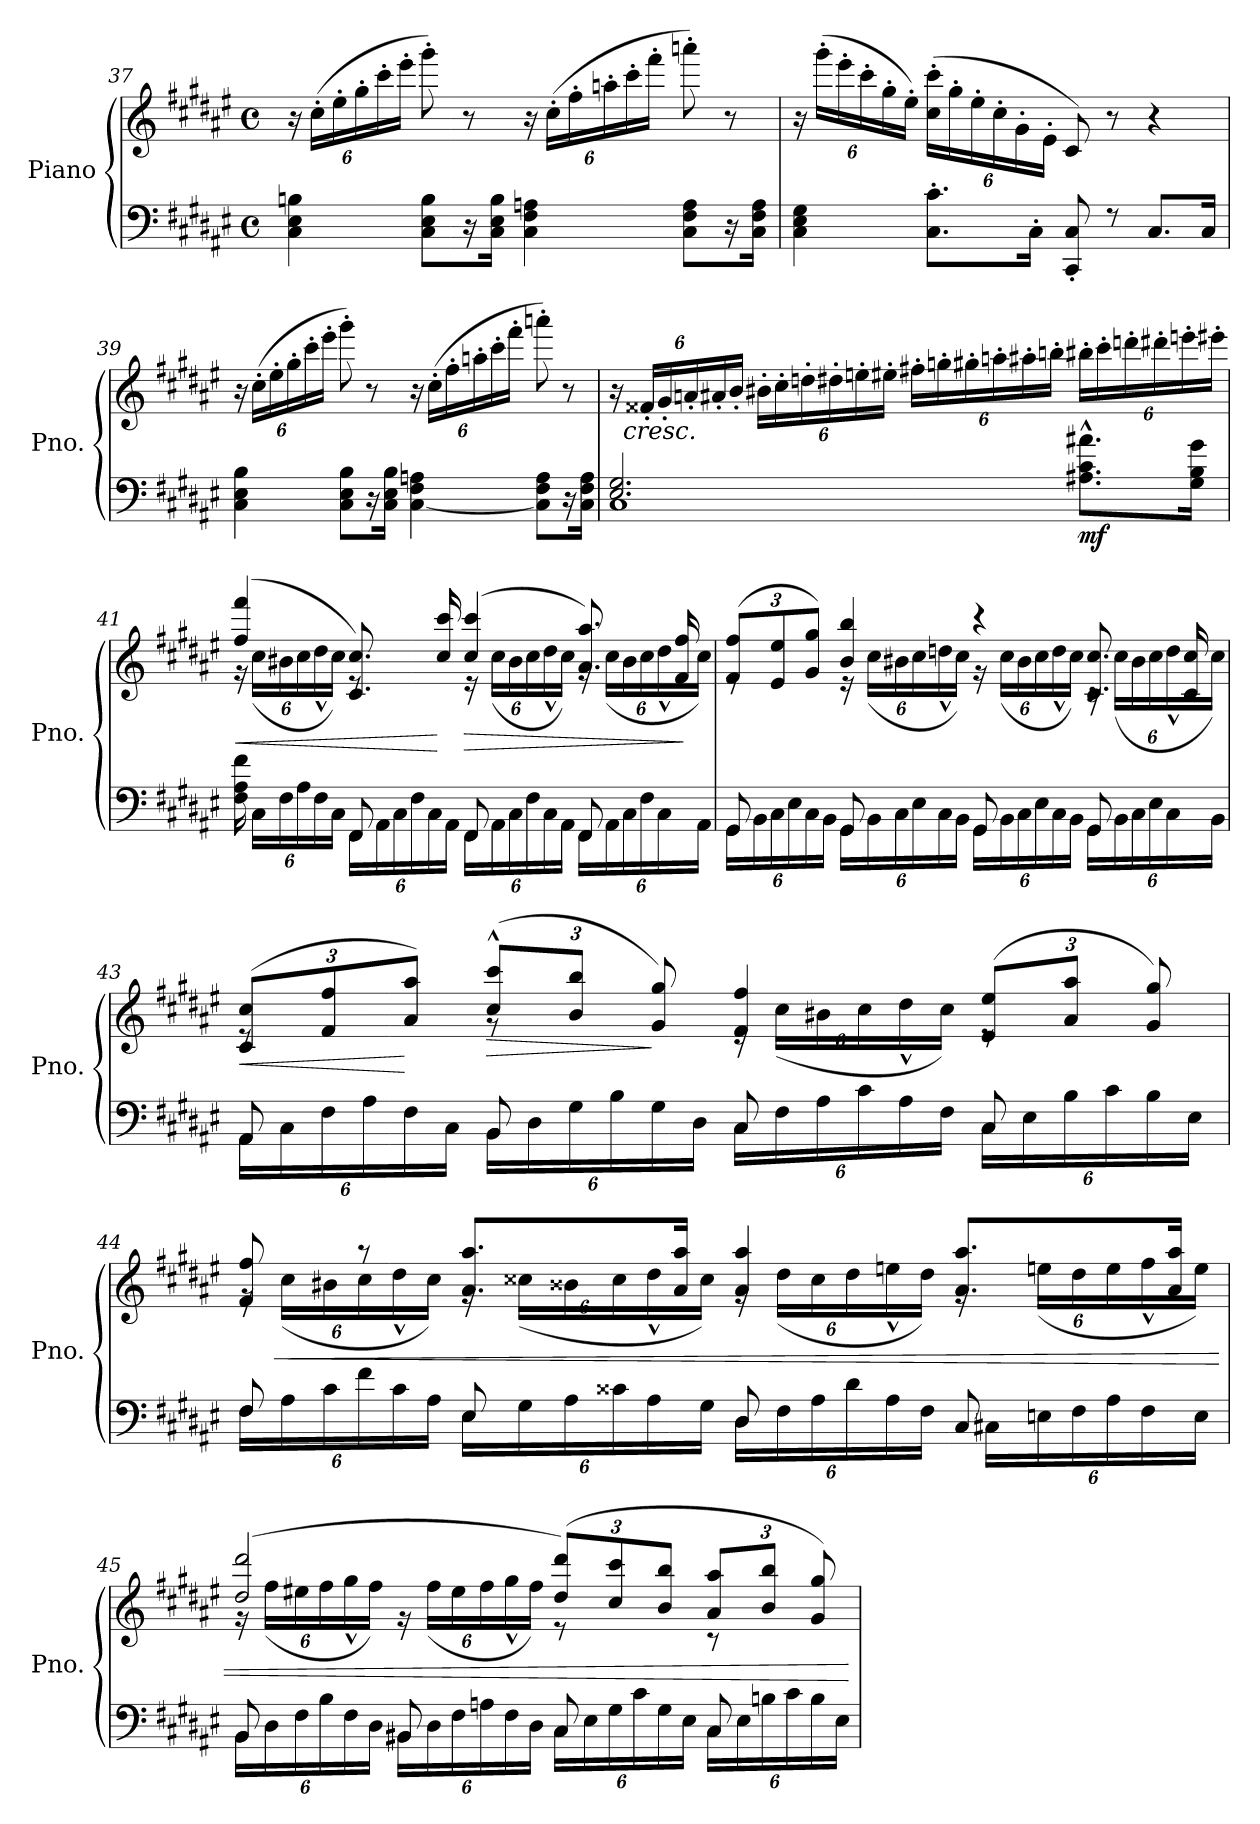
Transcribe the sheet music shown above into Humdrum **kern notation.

**kern	**kern	**dynam
*part1	*part1	*part1
*staff2	*staff1	*staff1/2
*I"Piano	*	*
*I'Pno.	*	*
*clefF4	*clefG2	*
*k[f#c#g#d#a#e#]	*k[f#c#g#d#a#e#]	*
*M4/4	*M4/4	*
*met(c)	*met(c)	*
*	*Xbrackettup	*
=37	=37	=37
4C#\ 4E#\ 4Bn\	24r	.
.	(24cc#'\LL	.
.	24ee#'\	.
.	24gg#'\	.
.	24ccc#'\	.
.	24eee#'\JJ	.
8C#\ 8E#\ 8B\L	8ggg#'\)	.
16r	8r	.
16C#\ 16E#\ 16B\Jk	.	.
4C#\ 4F#\ 4An\	24r	.
.	(24cc#'\LL	.
.	24ff#'\	.
.	24aan'\	.
.	24ccc#'\	.
.	24fff#'\JJ	.
8C#\ 8F#\ 8A\L	8aaan'\)	.
16r	8r	.
16C#\ 16F#\ 16A\Jk	.	.
!!LO:LB:g=z
=38	=38	=38
4C#\ 4E#\ 4G#\	24r	.
.	(24ggg#'\LL	.
.	24eee#'\	.
.	24ccc#'\	.
.	24gg#'\	.
.	24ee#'\JJ)	.
8.C#\' 8.c#\'L	(24cc#\' 24ccc#\'LL	.
.	24gg#'\	.
.	24ee#'\	.
.	24cc#'\	.
.	24g#'\	.
16C#'\Jk	.	.
.	24e#'\JJ	.
8CC#/' 8C#/'	8c#/)	.
8rF	8r	.
8.C#/L	4r	.
16C#/Jk	.	.
=39	=39	=39
4C#\ 4E#\ 4B\	24r	.
.	(24cc#'\LL	.
.	24ee#'\	.
.	24gg#'\	.
.	24ccc#'\	.
.	24eee#'\JJ	.
8C#\ 8E#\ 8B\L	8ggg#'\)	.
16r	8r	.
16C#\ 16E#\ 16B\Jk	.	.
[4C#\ 4F#\ 4An\	24r	.
.	(24cc#'\LL	.
.	24ff#'\	.
.	24aan'\	.
.	24ccc#'\	.
.	24fff#'\JJ	.
8C#\] 8F#\ 8A\L	8aaan'\)	.
16r	8r	.
16C#\ 16F#\ 16A\Jk	.	.
!!LO:LB:g=z
=40	=40	=40
*^	*	*
2.E#/ 2.G#/	1C#	24r	.
!	!	!	!LO:HP:b
.	.	24f##X'/LL	<
.	.	24g#'/	.
.	.	24an'/	.
.	.	24a#X'/	.
.	.	24b'/JJ	.
.	.	24b#X'\LL	.
.	.	24cc#'\	.
.	.	24ddn'\	.
.	.	24dd#X'\	.
.	.	24een'\	.
.	.	24ee#X'\JJ	.
.	.	24ff#X'\LL	.
.	.	24ggn'\	.
.	.	24gg#X'\	.
.	.	24aan'\	.
.	.	24aa#X'\	.
.	.	24bbn'\JJ	.
!	!	!	!LO:DY:b=2
8.A#X\^^ 8.c#\^^ 8.a#X\^^L	.	24bb#X'\LL	mf
.	.	24ccc#'\	.
.	.	24dddn'\	.
.	.	24ddd#X'\	.
.	.	24eeen'\	.
16G#\ 16B\ 16g#\Jk	.	.	.
.	.	24eee#X'\JJ	.
*v	*v	*	*
.	.	[
!!LO:LB:g=z
=41	=41	=41
*Xbrackettup	*	*
*^	*	*
!	!	!	!LO:HP:b
*	*	*^	*
24F#\ 24A#\ 24f#\	4ryy	(4ff#/ 4fff#/	24r	<
24C#\LL	.	.	(24cc#\LL	.
24F#\	.	.	24b#X\	.
24A#\	.	.	24cc#\	.
24F#\	.	.	24dd#^^\	.
24C#\JJ	.	.	24cc#\JJ)	.
8FF#/	24FF#\LL	(8.c#/ 8.cc#/)	8re	.
.	24AA#\	.	.	.
.	24C#\	.	.	.
8ryy	24F#\	.	8ryy	.
.	24C#\	.	.	.
.	.	16cc#/ 16ccc#/	.	[
.	24AA#\JJ	.	.	.
!	!	!	!	!LO:HP:b
8FF#/	24FF#\LL	(4cc#/ 4ccc#/	24r	>
.	24AA#\	.	(24cc#\LL	.
.	24C#\	.	24b#\	.
8ryy	24F#\	.	24cc#\	.
.	24C#\	.	24dd#^^\	.
.	24AA#\JJ	.	24cc#\JJ)	.
8FF#/	24FF#\LL	8.a#/ 8.aa#/)	24rg	.
.	24AA#\	.	(24cc#\LL	.
.	24C#\	.	24b#\	.
8ryy	24F#\	.	24cc#\	.
.	24C#\	.	24dd#^^\	.
.	.	16f#/ 16ff#/	.	.
.	24AA#\JJ	.	24cc#\JJ)	]
=42	=42	=42	=42	=42
8GG#/	24GG#\LL	(12f#/ 12ff#/L	8re	.
.	24BB\	.	.	.
.	24C#\	12e#/ 12ee#/	.	.
8ryy	24E#\	.	8ryy	.
.	24C#\	12g#/ 12gg#/J)	.	.
.	24BB\JJ	.	.	.
8GG#/	24GG#\LL	4b/ 4bb/	24r	.
.	24BB\	.	(24cc#\LL	.
.	24C#\	.	24b#X\	.
8ryy	24E#\	.	24cc#\	.
.	24C#\	.	24ddn^^\	.
.	24BB\JJ	.	24cc#\JJ)	.
8GG#/	24GG#\LL	4r	24r	.
.	24BB\	.	(24cc#\LL	.
.	24C#\	.	24b#\	.
8ryy	24E#\	.	24cc#\	.
.	24C#\	.	24dd^^\	.
.	24BB\JJ	.	24cc#\JJ)	.
8GG#/	24GG#\LL	8.c#/ 8.cc#/	24rc	.
.	24BB\	.	(24cc#\LL	.
.	24C#\	.	24b#\	.
8ryy	24E#\	.	24cc#\	.
.	24C#\	.	24dd^^\	.
.	.	16c#/ 16cc#/	.	.
.	24BB\JJ	.	24cc#\JJ)	.
!!LO:PB:g=z	!!
=43	=43	=43	=43	=43
!	!	!	!	!LO:HP:b
8AA#/	24AA#\LL	(12c#/ 12cc#/L	8re	<
.	24C#\	.	.	.
.	24F#\	12f#/ 12ff#/	.	.
8ryy	24A#\	.	8ryy	.
.	24F#\	12a#/ 12aa#/J)	.	[
.	24C#\JJ	.	.	.
!	!	!	!	!LO:HP:b
8BB/	24BB\LL	(12cc#/^^ 12ccc#/^^L	8rg	>
.	24D#\	.	.	.
.	24G#\	12b/ 12bb/J	.	.
8ryy	24B\	.	8ryy	.
.	24G#\	12g#/ 12gg#/)	.	]
.	24D#\JJ	.	.	.
8C#/	24C#\LL	4f#/ 4ff#/	24re	.
.	24F#\	.	(24cc#\LL	.
.	24A#\	.	24b#X\	.
8ryy	24c#\	.	24cc#\	.
.	24A#\	.	24dd#^^\	.
.	24F#\JJ	.	24cc#\JJ)	.
8C#/	24C#\LL	(12e#/ 12ee#/L	8re	.
.	24E#\	.	.	.
.	24B\	12a#/ 12aa#/J	.	.
8ryy	24c#\	.	8ryy	.
.	24B\	12g#/ 12gg#/)	.	.
.	24E#\JJ	.	.	.
!!LO:LB:g=z	!!
=44	=44	=44	=44	=44
8F#/	24F#\LL	8f#/ 8ff#/	24rg	.
!	!	!	!	!LO:HP:b
.	24A#\	.	(24cc#\LL	<
.	24c#\	.	24b#X\	.
8ryy	24f#\	8r	24cc#\	.
.	24c#\	.	24dd#^^\	.
.	24A#\JJ	.	24cc#\JJ)	.
8E#/	24E#\LL	8.a#/ 8.aa#/L	24rg	.
.	24G#\	.	(24cc##X\LL	.
.	24A#\	.	24b##X\	.
8ryy	24c##X\	.	24cc##\	.
.	24A#\	.	24dd#^^\	.
.	.	16a#/ 16aa#/Jk	.	.
.	24G#\JJ	.	24cc##\JJ)	.
8D#/	24D#\LL	4a#/ 4aa#/	24rg	.
.	24F#\	.	(24dd#\LL	.
.	24A#\	.	24cc##\	.
8ryy	24d#\	.	24dd#\	.
.	24A#\	.	24een^^\	.
.	24F#\JJ	.	24dd#\JJ)	.
8C#/	24C#X\LL	8.a#/ 8.aa#/L	24rg	.
.	24En\	.	(24een\LL	.
.	24F#\	.	24dd#\	.
8ryy	24A#\	.	24ee\	.
.	24F#\	.	24ff#^^\	.
.	.	16a#/ 16aa#/Jk	.	.
.	24E\JJ	.	24ee\JJ)	.
!!LO:LB:g=z	!!
=45	=45	=45	=45	=45
8BB/	24BB\LL	(2dd#/ 2ddd#/	24r	.
.	24D#\	.	(24ff#\LL	.
.	24F#\	.	24ee#X\	.
8ryy	24B\	.	24ff#\	.
.	24F#\	.	24gg#^^\	.
.	24D#\JJ	.	24ff#\JJ)	.
8BB#X/	24BB#\LL	.	24r	.
.	24D#\	.	(24ff#\LL	.
.	24F#\	.	24ee#\	.
8ryy	24An\	.	24ff#\	.
.	24F#\	.	24gg#^^\	.
.	24D#\JJ	.	24ff#\JJ)	.
8C#/	24C#\LL	(12dd#/ 12ddd#/L)	8r	.
.	24E#\	.	.	.
.	24G#\	12cc#/ 12ccc#/	.	.
8ryy	24c#\	.	8ryy	.
.	24G#\	12b/ 12bb/J	.	.
.	24E#\JJ	.	.	.
8C#/	24C#\LL	12a#/ 12aa#/L	8r	.
.	24E#\	.	.	.
.	24Bn\	12b/ 12bb/J	.	.
8ryy	24c#\	.	8ryy	.
.	24B\	12g#/ 12gg#/)	.	.
.	24E#\JJ	.	.	.
*v	*v	*	*	*
*	*v	*v	*
.	.	[
=	=	=
*-	*-	*-
